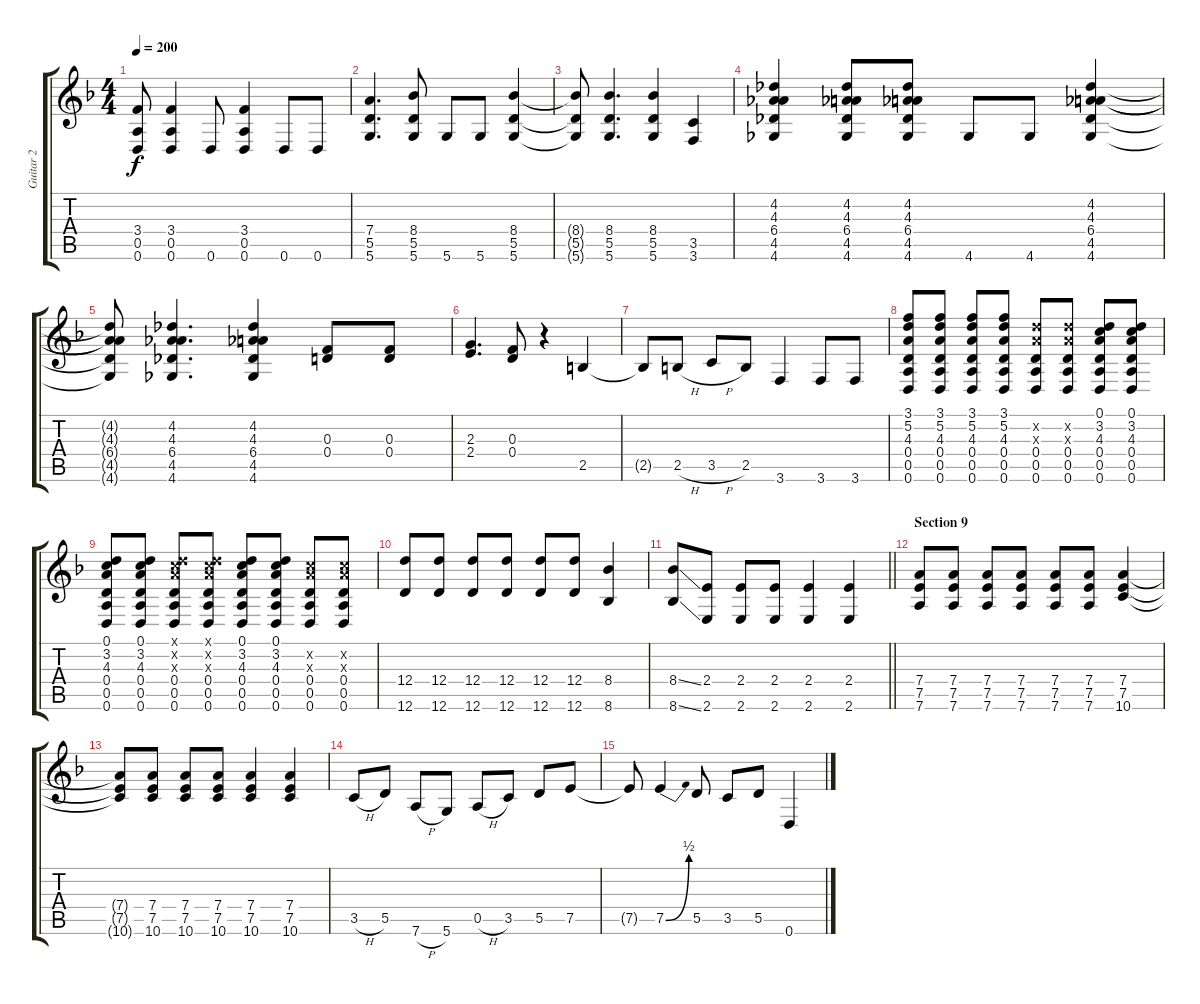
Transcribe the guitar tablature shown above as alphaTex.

\track ("Guitar 2" "Guitar 2") {instrument distortionguitar}
\staff {score tabs}
\tuning (D4 A3 F3 D3 A2 D2) {hide}
\ts (4 4)
\tempo 200
\clef g2
\ks f
(3.4{t} 0.5{t} 0.6{t}).8{dy f} (3.4 0.5 0.6).4 0.6.8 (3.4 0.5 0.6).4 0.6.8 0.6.8 |
(7.4 5.5 5.6).4{d} (8.4 5.5 5.6).8 5.6.8 5.6.8 (8.4 5.5 5.6).4 |
(8.4{t} 5.5{t} 5.6{t}).8 (8.4 5.5 5.6).4{d} (8.4 5.5 5.6).4 (3.5 3.6).4 |
(4.2 4.3 6.4 4.5 4.6).4 (4.2 4.3 6.4 4.5 4.6).8 (4.2 4.3 6.4 4.5 4.6).8 4.6.8 4.6.8 (4.2 4.3 6.4 4.5 4.6).4 |
(4.2{t} 4.3{t} 6.4{t} 4.5{t} 4.6{t}).8 (4.2 4.3 6.4 4.5 4.6).4{d} (4.2 4.3 6.4 4.5 4.6).4 (0.3 0.4).8 (0.3 0.4).8 |
(2.3 2.4).4{d} (0.3 0.4).8 r.4 2.5.4 |
2.5{t}.8 2.5{h}.8 3.5{h}.8 2.5.8 3.6.4 3.6.8 3.6.8 |
(3.1 5.2 4.3 0.4 0.5 0.6).8 (3.1 5.2 4.3 0.4 0.5 0.6).8 (3.1 5.2 4.3 0.4 0.5 0.6).8 (3.1 5.2 4.3 0.4 0.5 0.6).8 (5.2{x} 4.3{x} 0.4 0.5 0.6).8 (5.2{x} 4.3{x} 0.4 0.5 0.6).8 (0.1 3.2 4.3 0.4 0.5 0.6).8 (0.1 3.2 4.3 0.4 0.5 0.6).8 |
(0.1 3.2 4.3 0.4 0.5 0.6).8 (0.1 3.2 4.3 0.4 0.5 0.6).8 (0.1{x} 3.2{x} 4.3{x} 0.4 0.5 0.6).8 (0.1{x} 3.2{x} 4.3{x} 0.4 0.5 0.6).8 (0.1 3.2 4.3 0.4 0.5 0.6).8 (0.1 3.2 4.3 0.4 0.5 0.6).8 (3.2{x} 4.3{x} 0.4 0.5 0.6).8 (3.2{x} 4.3{x} 0.4 0.5 0.6).8 |
(12.4 12.6).8 (12.4 12.6).8 (12.4 12.6).8 (12.4 12.6).8 (12.4 12.6).8 (12.4 12.6).8 (8.4 8.6).4 |
\barLineRight lightlight
(8.4{ss} 8.6{ss}).8 (2.4 2.6).8 (2.4 2.6).8 (2.4 2.6).8 (2.4 2.6).4 (2.4 2.6).4 |
\section ("" "Section 9")
(7.4 7.5 7.6).8 (7.4 7.5 7.6).8 (7.4 7.5 7.6).8 (7.4 7.5 7.6).8 (7.4 7.5 7.6).8 (7.4 7.5 7.6).8 (7.4 7.5 10.6).4 |
(7.4{t} 7.5{t} 10.6{t}).8 (7.4 7.5 10.6).8 (7.4 7.5 10.6).8 (7.4 7.5 10.6).8 (7.4 7.5 10.6).4 (7.4 7.5 10.6).4 |
3.5{h}.8 5.5.8 7.6{h}.8 5.6.8 0.5{h}.8 3.5.8 5.5.8 7.5.8 |
7.5{t}.8 7.5{be (bend 0 0 60 2)}.4 5.5.8 3.5.8 5.5.8 0.6.4
